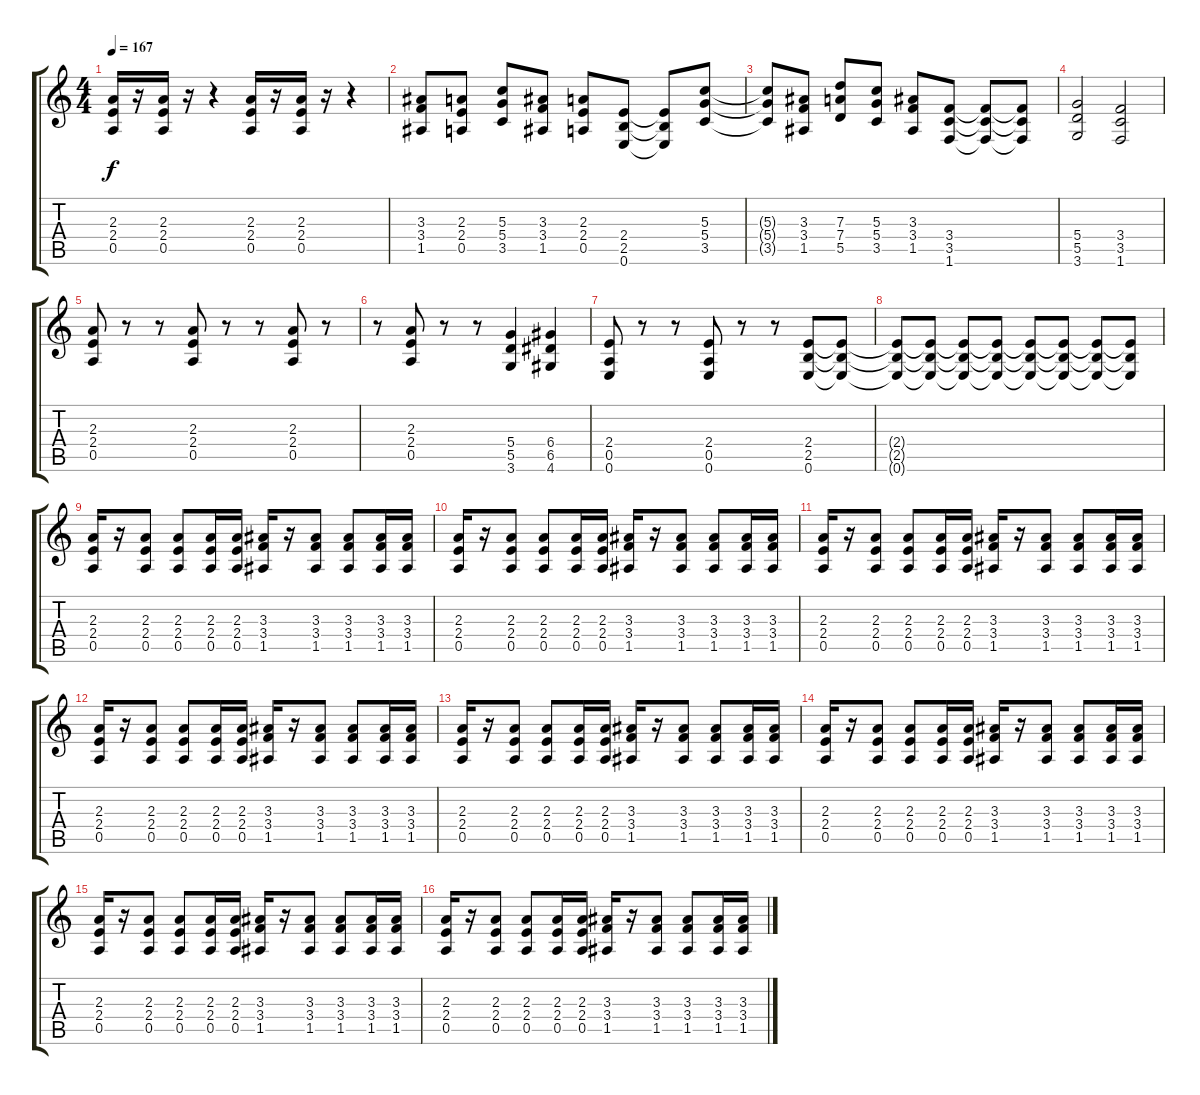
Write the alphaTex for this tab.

\track "" {instrument overdrivenguitar}
\staff {score tabs}
\tuning (E4 B3 G3 D3 A2 E2) {hide}
\ts (4 4)
\tempo 167
\clef g2
\ks c
(2.3 2.4 0.5).16{dy f} r.16 (2.3 2.4 0.5).16 r.16 r.4 (2.3 2.4 0.5).16 r.16 (2.3 2.4 0.5).16 r.16 r.4 |
(3.3 3.4 1.5).8 (2.3 2.4 0.5).8 (5.3 5.4 3.5).8 (3.3 3.4 1.5).8 (2.3 2.4 0.5).8 (2.4 2.5 0.6).8 (2.4{t} 2.5{t} 0.6{t}).8 (5.3 5.4 3.5).8 |
(5.3{t} 5.4{t} 3.5{t}).8 (3.3 3.4 1.5).8 (7.3 7.4 5.5).8 (5.3 5.4 3.5).8 (3.3 3.4 1.5).8 (3.4 3.5 1.6).8 (3.4{t} 3.5{t} 1.6{t}).8 (3.4{t} 3.5{t} 1.6{t}).8 |
(5.4 5.5 3.6).2 (3.4 3.5 1.6).2 |
(2.3 2.4 0.5).8 r.8 r.8 (2.3 2.4 0.5).8 r.8 r.8 (2.3 2.4 0.5).8 r.8 |
r.8 (2.3 2.4 0.5).8 r.8 r.8 (5.4 5.5 3.6).4 (6.4 6.5 4.6).4 |
(2.4 0.5 0.6).8 r.8 r.8 (2.4 0.5 0.6).8 r.8 r.8 (2.4 2.5 0.6).8 (2.4{t} 2.5{t} 0.6{t}).8 |
(2.4{t} 2.5{t} 0.6{t}).8 (2.4{t} 2.5{t} 0.6{t}).8 (2.4{t} 2.5{t} 0.6{t}).8 (2.4{t} 2.5{t} 0.6{t}).8 (2.4{t} 2.5{t} 0.6{t}).8 (2.4{t} 2.5{t} 0.6{t}).8 (2.4{t} 2.5{t} 0.6{t}).8 (2.4{t} 2.5{t} 0.6{t}).8 |
(2.3 2.4 0.5).16 r.16 (2.3 2.4 0.5).8 (2.3 2.4 0.5).8 (2.3 2.4 0.5).16 (2.3 2.4 0.5).16 (3.3 3.4 1.5).16 r.16 (3.3 3.4 1.5).8 (3.3 3.4 1.5).8 (3.3 3.4 1.5).16 (3.3 3.4 1.5).16 |
(2.3 2.4 0.5).16 r.16 (2.3 2.4 0.5).8 (2.3 2.4 0.5).8 (2.3 2.4 0.5).16 (2.3 2.4 0.5).16 (3.3 3.4 1.5).16 r.16 (3.3 3.4 1.5).8 (3.3 3.4 1.5).8 (3.3 3.4 1.5).16 (3.3 3.4 1.5).16 |
(2.3 2.4 0.5).16 r.16 (2.3 2.4 0.5).8 (2.3 2.4 0.5).8 (2.3 2.4 0.5).16 (2.3 2.4 0.5).16 (3.3 3.4 1.5).16 r.16 (3.3 3.4 1.5).8 (3.3 3.4 1.5).8 (3.3 3.4 1.5).16 (3.3 3.4 1.5).16 |
(2.3 2.4 0.5).16 r.16 (2.3 2.4 0.5).8 (2.3 2.4 0.5).8 (2.3 2.4 0.5).16 (2.3 2.4 0.5).16 (3.3 3.4 1.5).16 r.16 (3.3 3.4 1.5).8 (3.3 3.4 1.5).8 (3.3 3.4 1.5).16 (3.3 3.4 1.5).16 |
(2.3 2.4 0.5).16 r.16 (2.3 2.4 0.5).8 (2.3 2.4 0.5).8 (2.3 2.4 0.5).16 (2.3 2.4 0.5).16 (3.3 3.4 1.5).16 r.16 (3.3 3.4 1.5).8 (3.3 3.4 1.5).8 (3.3 3.4 1.5).16 (3.3 3.4 1.5).16 |
(2.3 2.4 0.5).16 r.16 (2.3 2.4 0.5).8 (2.3 2.4 0.5).8 (2.3 2.4 0.5).16 (2.3 2.4 0.5).16 (3.3 3.4 1.5).16 r.16 (3.3 3.4 1.5).8 (3.3 3.4 1.5).8 (3.3 3.4 1.5).16 (3.3 3.4 1.5).16 |
(2.3 2.4 0.5).16 r.16 (2.3 2.4 0.5).8 (2.3 2.4 0.5).8 (2.3 2.4 0.5).16 (2.3 2.4 0.5).16 (3.3 3.4 1.5).16 r.16 (3.3 3.4 1.5).8 (3.3 3.4 1.5).8 (3.3 3.4 1.5).16 (3.3 3.4 1.5).16 |
(2.3 2.4 0.5).16 r.16 (2.3 2.4 0.5).8 (2.3 2.4 0.5).8 (2.3 2.4 0.5).16 (2.3 2.4 0.5).16 (3.3 3.4 1.5).16 r.16 (3.3 3.4 1.5).8 (3.3 3.4 1.5).8 (3.3 3.4 1.5).16 (3.3 3.4 1.5).16
